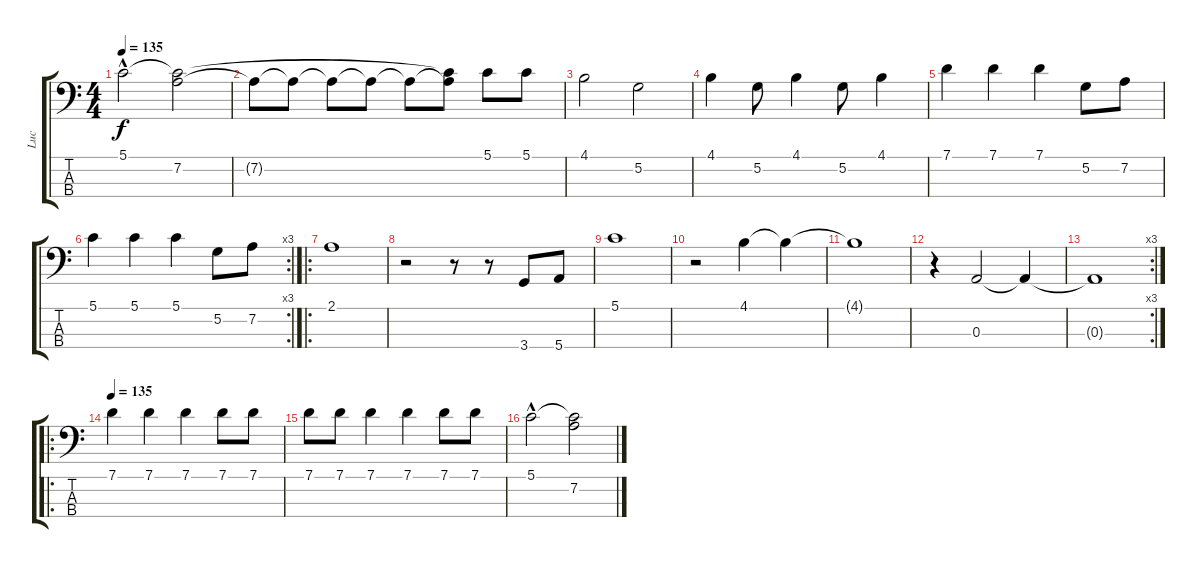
\track ("Luc" "Luc") {instrument electricbassfinger}
\staff {score tabs}
\tuning (G2 D2 A1 E1) {hide}
\ts (4 4)
\tempo 135
\clef f4
\ks c
5.1{hac}.2{dy f} (5.1{t} 7.2).2 |
7.2{t}.8 7.2{t}.8 7.2{t}.8 7.2{t}.8 7.2{t}.8 (5.1{t} 7.2{t}).8 5.1.8 5.1.8 |
4.1.2 5.2.2 |
4.1.4 5.2.8 4.1.4 5.2.8 4.1.4 |
7.1.4 7.1.4 7.1.4 5.2.8 7.2.8 |
\rc 3
5.1.4 5.1.4 5.1.4 5.2.8 7.2.8 |
\ro
2.1.1 |
r.2 r.8 r.8 3.4.8 5.4.8 |
5.1.1 |
r.2 4.1.4 4.1{t}.4 |
4.1{t}.1 |
r.4 0.3.2 0.3{t}.4 |
\rc 3
0.3{t}.1 |
\ro
\tempo 135
7.1.4 7.1.4 7.1.4 7.1.8 7.1.8 |
7.1.8 7.1.8 7.1.4 7.1.4 7.1.8 7.1.8 |
5.1{hac}.2 (5.1{t} 7.2).2
